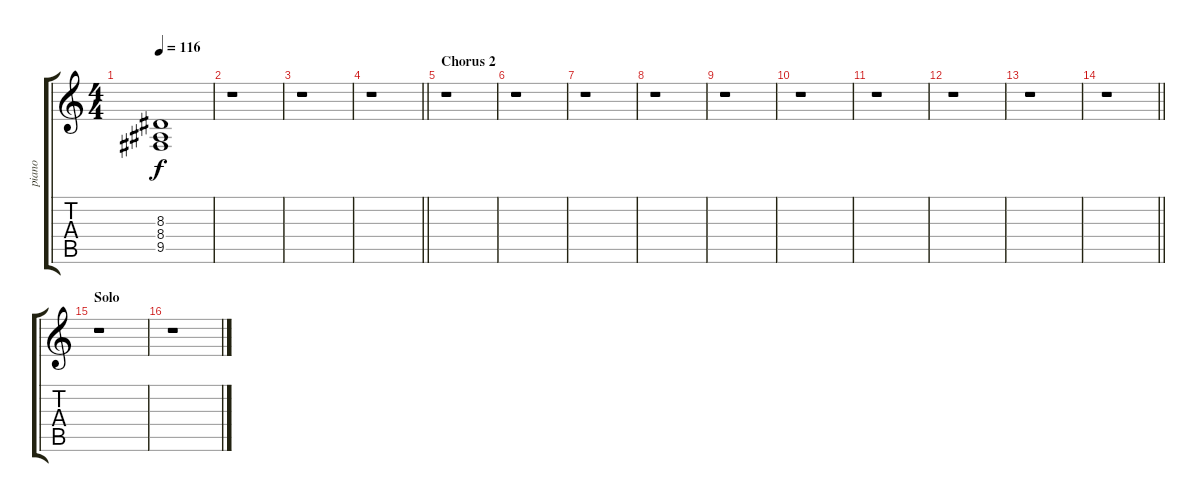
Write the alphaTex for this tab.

\track ("piano" "piano") {instrument electricgrandpiano}
\staff {score tabs}
\tuning (E4 B3 G3 D3 A2 E2) {hide}
\ts (4 4)
\tempo 116
\clef g2
\ks c
(8.3{t} 8.4{t} 9.5{t}).1{dy f} |
r.1 |
r.1 |
\barLineRight lightlight
r.1 |
\section ("" "Chorus 2")
r.1 |
r.1 |
r.1 |
r.1 |
r.1 |
r.1 |
r.1 |
r.1 |
r.1 |
\barLineRight lightlight
r.1 |
\section ("" "Solo")
r.1 |
r.1
